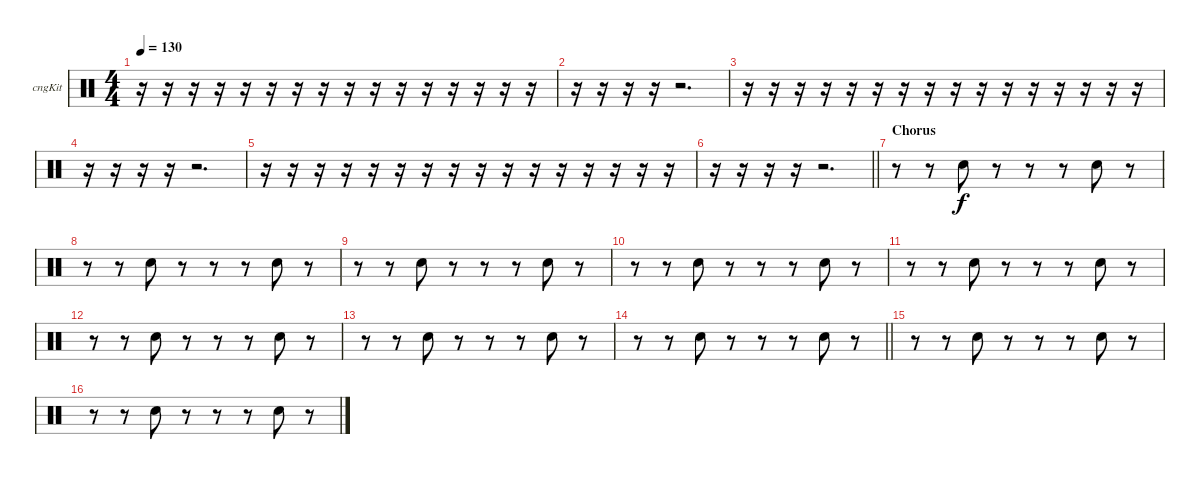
\bracketExtendMode groupsimilarinstruments
\firstSystemTrackNameOrientation horizontal
\otherSystemsTrackNameOrientation horizontal
\track ("Congas" "cngKit") {instrument percussion}
\staff {score}
\articulation defaults
\ts (4 4)
\tempo 130
\clef neutral
\ks c
r.16{dy f} r.16 r.16 r.16 r.16 r.16 r.16 r.16 r.16 r.16 r.16 r.16 r.16 r.16 r.16 r.16 |
r.16 r.16 r.16 r.16 r.2{d} |
r.16 r.16 r.16 r.16 r.16 r.16 r.16 r.16 r.16 r.16 r.16 r.16 r.16 r.16 r.16 r.16 |
r.16 r.16 r.16 r.16 r.2{d} |
r.16 r.16 r.16 r.16 r.16 r.16 r.16 r.16 r.16 r.16 r.16 r.16 r.16 r.16 r.16 r.16 |
\barLineRight lightlight
r.16 r.16 r.16 r.16 r.2{d} |
\section ("" "Chorus")
r.8 r.8 "Snare (hit) 2".8 r.8 r.8 r.8 "Snare (hit) 2".8 r.8 |
r.8 r.8 "Snare (hit) 2".8 r.8 r.8 r.8 "Snare (hit) 2".8 r.8 |
r.8 r.8 "Snare (hit) 2".8 r.8 r.8 r.8 "Snare (hit) 2".8 r.8 |
r.8 r.8 "Snare (hit) 2".8 r.8 r.8 r.8 "Snare (hit) 2".8 r.8 |
r.8 r.8 "Snare (hit) 2".8 r.8 r.8 r.8 "Snare (hit) 2".8 r.8 |
r.8 r.8 "Snare (hit) 2".8 r.8 r.8 r.8 "Snare (hit) 2".8 r.8 |
r.8 r.8 "Snare (hit) 2".8 r.8 r.8 r.8 "Snare (hit) 2".8 r.8 |
\barLineRight lightlight
r.8 r.8 "Snare (hit) 2".8 r.8 r.8 r.8 "Snare (hit) 2".8 r.8 |
r.8 r.8 "Snare (hit) 2".8 r.8 r.8 r.8 "Snare (hit) 2".8 r.8 |
r.8 r.8 "Snare (hit) 2".8 r.8 r.8 r.8 "Snare (hit) 2".8 r.8
